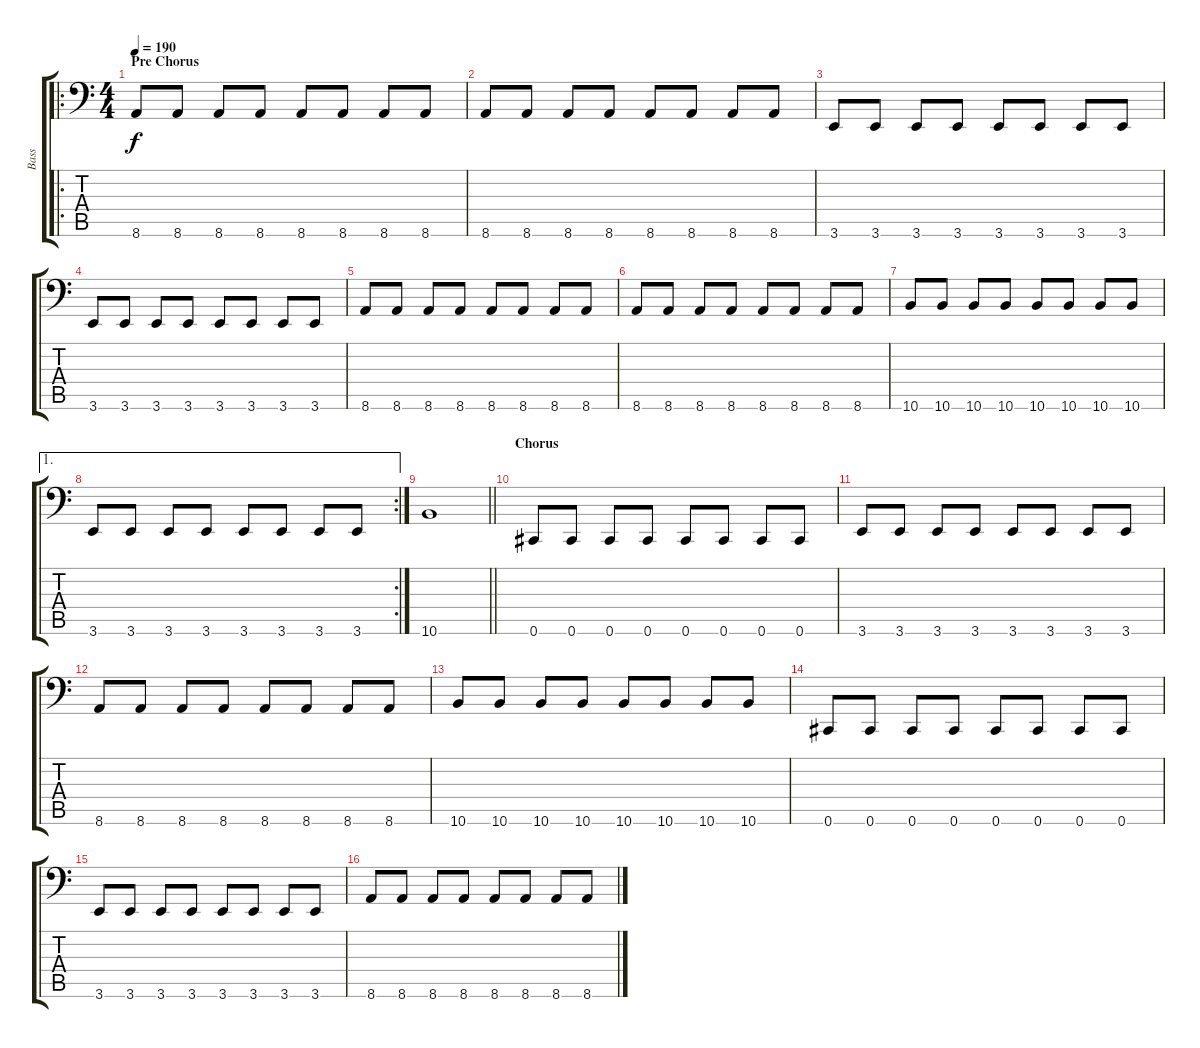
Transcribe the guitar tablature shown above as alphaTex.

\track ("Bass" "Bass") {instrument electricbasspick}
\staff {score tabs}
\tuning (Eb3 Bb2 Gb2 Db2 Ab1 Db1) {hide}
\ro
\ts (4 4)
\section ("" "Pre Chorus")
\tempo 190
\clef f4
\ks c
8.6.8{dy f} 8.6.8 8.6.8 8.6.8 8.6.8 8.6.8 8.6.8 8.6.8 |
8.6.8 8.6.8 8.6.8 8.6.8 8.6.8 8.6.8 8.6.8 8.6.8 |
3.6.8 3.6.8 3.6.8 3.6.8 3.6.8 3.6.8 3.6.8 3.6.8 |
3.6.8 3.6.8 3.6.8 3.6.8 3.6.8 3.6.8 3.6.8 3.6.8 |
8.6.8 8.6.8 8.6.8 8.6.8 8.6.8 8.6.8 8.6.8 8.6.8 |
8.6.8 8.6.8 8.6.8 8.6.8 8.6.8 8.6.8 8.6.8 8.6.8 |
10.6.8 10.6.8 10.6.8 10.6.8 10.6.8 10.6.8 10.6.8 10.6.8 |
\ae 1
\rc 2
3.6.8 3.6.8 3.6.8 3.6.8 3.6.8 3.6.8 3.6.8 3.6.8 |
\barLineRight lightlight
10.6.1 |
\section ("" "Chorus")
0.6.8 0.6.8 0.6.8 0.6.8 0.6.8 0.6.8 0.6.8 0.6.8 |
3.6.8 3.6.8 3.6.8 3.6.8 3.6.8 3.6.8 3.6.8 3.6.8 |
8.6.8 8.6.8 8.6.8 8.6.8 8.6.8 8.6.8 8.6.8 8.6.8 |
10.6.8 10.6.8 10.6.8 10.6.8 10.6.8 10.6.8 10.6.8 10.6.8 |
0.6.8 0.6.8 0.6.8 0.6.8 0.6.8 0.6.8 0.6.8 0.6.8 |
3.6.8 3.6.8 3.6.8 3.6.8 3.6.8 3.6.8 3.6.8 3.6.8 |
8.6.8 8.6.8 8.6.8 8.6.8 8.6.8 8.6.8 8.6.8 8.6.8
